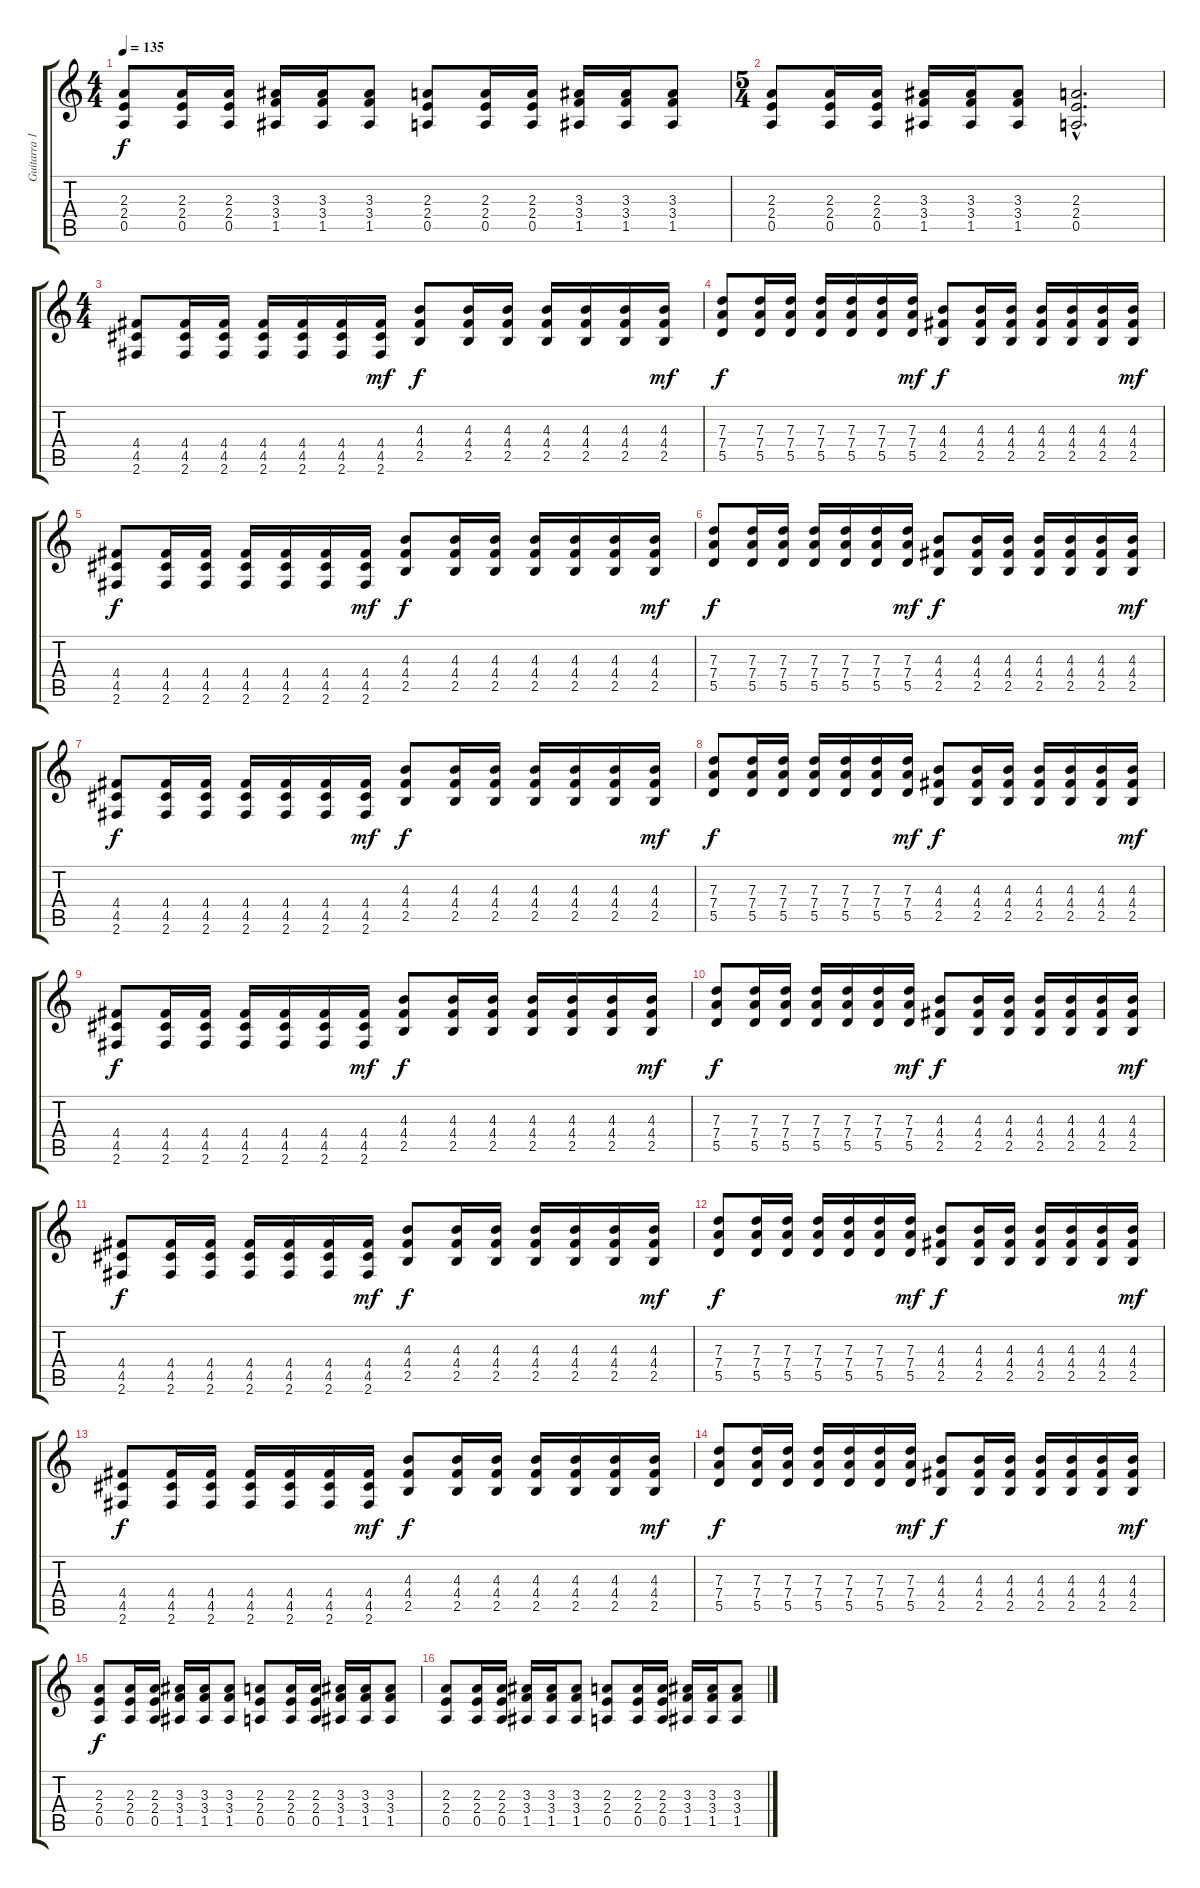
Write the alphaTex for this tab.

\track ("Guitarra 1" "Guitarra 1") {instrument electricguitarjazz}
\staff {score tabs}
\tuning (E4 B3 G3 D3 A2 E2) {hide}
\ts (4 4)
\tempo 135
\clef g2
\ks c
(2.3 2.4 0.5).8{dy f} (2.3 2.4 0.5).16 (2.3 2.4 0.5).16 (3.3 3.4 1.5).16 (3.3 3.4 1.5).16 (3.3 3.4 1.5).8 (2.3 2.4 0.5).8 (2.3 2.4 0.5).16 (2.3 2.4 0.5).16 (3.3 3.4 1.5).16 (3.3 3.4 1.5).16 (3.3 3.4 1.5).8 |
\ts (5 4)
(2.3 2.4 0.5).8 (2.3 2.4 0.5).16 (2.3 2.4 0.5).16 (3.3 3.4 1.5).16 (3.3 3.4 1.5).16 (3.3 3.4 1.5).8 (2.3{hac} 2.4{hac} 0.5{hac}).2{d} |
\ts (4 4)
(4.4 4.5 2.6).8 (4.4 4.5 2.6).16 (4.4 4.5 2.6).16 (4.4 4.5 2.6).16 (4.4 4.5 2.6).16 (4.4 4.5 2.6).16 (4.4 4.5 2.6).16{dy mf} (4.3 4.4 2.5).8{dy f} (4.3 4.4 2.5).16 (4.3 4.4 2.5).16 (4.3 4.4 2.5).16 (4.3 4.4 2.5).16 (4.3 4.4 2.5).16 (4.3 4.4 2.5).16{dy mf} |
(7.3 7.4 5.5).8{dy f} (7.3 7.4 5.5).16 (7.3 7.4 5.5).16 (7.3 7.4 5.5).16 (7.3 7.4 5.5).16 (7.3 7.4 5.5).16 (7.3 7.4 5.5).16{dy mf} (4.3 4.4 2.5).8{dy f} (4.3 4.4 2.5).16 (4.3 4.4 2.5).16 (4.3 4.4 2.5).16 (4.3 4.4 2.5).16 (4.3 4.4 2.5).16 (4.3 4.4 2.5).16{dy mf} |
(4.4 4.5 2.6).8{dy f} (4.4 4.5 2.6).16 (4.4 4.5 2.6).16 (4.4 4.5 2.6).16 (4.4 4.5 2.6).16 (4.4 4.5 2.6).16 (4.4 4.5 2.6).16{dy mf} (4.3 4.4 2.5).8{dy f} (4.3 4.4 2.5).16 (4.3 4.4 2.5).16 (4.3 4.4 2.5).16 (4.3 4.4 2.5).16 (4.3 4.4 2.5).16 (4.3 4.4 2.5).16{dy mf} |
(7.3 7.4 5.5).8{dy f} (7.3 7.4 5.5).16 (7.3 7.4 5.5).16 (7.3 7.4 5.5).16 (7.3 7.4 5.5).16 (7.3 7.4 5.5).16 (7.3 7.4 5.5).16{dy mf} (4.3 4.4 2.5).8{dy f} (4.3 4.4 2.5).16 (4.3 4.4 2.5).16 (4.3 4.4 2.5).16 (4.3 4.4 2.5).16 (4.3 4.4 2.5).16 (4.3 4.4 2.5).16{dy mf} |
(4.4 4.5 2.6).8{dy f} (4.4 4.5 2.6).16 (4.4 4.5 2.6).16 (4.4 4.5 2.6).16 (4.4 4.5 2.6).16 (4.4 4.5 2.6).16 (4.4 4.5 2.6).16{dy mf} (4.3 4.4 2.5).8{dy f} (4.3 4.4 2.5).16 (4.3 4.4 2.5).16 (4.3 4.4 2.5).16 (4.3 4.4 2.5).16 (4.3 4.4 2.5).16 (4.3 4.4 2.5).16{dy mf} |
(7.3 7.4 5.5).8{dy f} (7.3 7.4 5.5).16 (7.3 7.4 5.5).16 (7.3 7.4 5.5).16 (7.3 7.4 5.5).16 (7.3 7.4 5.5).16 (7.3 7.4 5.5).16{dy mf} (4.3 4.4 2.5).8{dy f} (4.3 4.4 2.5).16 (4.3 4.4 2.5).16 (4.3 4.4 2.5).16 (4.3 4.4 2.5).16 (4.3 4.4 2.5).16 (4.3 4.4 2.5).16{dy mf} |
(4.4 4.5 2.6).8{dy f} (4.4 4.5 2.6).16 (4.4 4.5 2.6).16 (4.4 4.5 2.6).16 (4.4 4.5 2.6).16 (4.4 4.5 2.6).16 (4.4 4.5 2.6).16{dy mf} (4.3 4.4 2.5).8{dy f} (4.3 4.4 2.5).16 (4.3 4.4 2.5).16 (4.3 4.4 2.5).16 (4.3 4.4 2.5).16 (4.3 4.4 2.5).16 (4.3 4.4 2.5).16{dy mf} |
(7.3 7.4 5.5).8{dy f} (7.3 7.4 5.5).16 (7.3 7.4 5.5).16 (7.3 7.4 5.5).16 (7.3 7.4 5.5).16 (7.3 7.4 5.5).16 (7.3 7.4 5.5).16{dy mf} (4.3 4.4 2.5).8{dy f} (4.3 4.4 2.5).16 (4.3 4.4 2.5).16 (4.3 4.4 2.5).16 (4.3 4.4 2.5).16 (4.3 4.4 2.5).16 (4.3 4.4 2.5).16{dy mf} |
(4.4 4.5 2.6).8{dy f} (4.4 4.5 2.6).16 (4.4 4.5 2.6).16 (4.4 4.5 2.6).16 (4.4 4.5 2.6).16 (4.4 4.5 2.6).16 (4.4 4.5 2.6).16{dy mf} (4.3 4.4 2.5).8{dy f} (4.3 4.4 2.5).16 (4.3 4.4 2.5).16 (4.3 4.4 2.5).16 (4.3 4.4 2.5).16 (4.3 4.4 2.5).16 (4.3 4.4 2.5).16{dy mf} |
(7.3 7.4 5.5).8{dy f} (7.3 7.4 5.5).16 (7.3 7.4 5.5).16 (7.3 7.4 5.5).16 (7.3 7.4 5.5).16 (7.3 7.4 5.5).16 (7.3 7.4 5.5).16{dy mf} (4.3 4.4 2.5).8{dy f} (4.3 4.4 2.5).16 (4.3 4.4 2.5).16 (4.3 4.4 2.5).16 (4.3 4.4 2.5).16 (4.3 4.4 2.5).16 (4.3 4.4 2.5).16{dy mf} |
(4.4 4.5 2.6).8{dy f} (4.4 4.5 2.6).16 (4.4 4.5 2.6).16 (4.4 4.5 2.6).16 (4.4 4.5 2.6).16 (4.4 4.5 2.6).16 (4.4 4.5 2.6).16{dy mf} (4.3 4.4 2.5).8{dy f} (4.3 4.4 2.5).16 (4.3 4.4 2.5).16 (4.3 4.4 2.5).16 (4.3 4.4 2.5).16 (4.3 4.4 2.5).16 (4.3 4.4 2.5).16{dy mf} |
(7.3 7.4 5.5).8{dy f} (7.3 7.4 5.5).16 (7.3 7.4 5.5).16 (7.3 7.4 5.5).16 (7.3 7.4 5.5).16 (7.3 7.4 5.5).16 (7.3 7.4 5.5).16{dy mf} (4.3 4.4 2.5).8{dy f} (4.3 4.4 2.5).16 (4.3 4.4 2.5).16 (4.3 4.4 2.5).16 (4.3 4.4 2.5).16 (4.3 4.4 2.5).16 (4.3 4.4 2.5).16{dy mf} |
(2.3 2.4 0.5).8{dy f} (2.3 2.4 0.5).16 (2.3 2.4 0.5).16 (3.3 3.4 1.5).16 (3.3 3.4 1.5).16 (3.3 3.4 1.5).8 (2.3 2.4 0.5).8 (2.3 2.4 0.5).16 (2.3 2.4 0.5).16 (3.3 3.4 1.5).16 (3.3 3.4 1.5).16 (3.3 3.4 1.5).8 |
(2.3 2.4 0.5).8 (2.3 2.4 0.5).16 (2.3 2.4 0.5).16 (3.3 3.4 1.5).16 (3.3 3.4 1.5).16 (3.3 3.4 1.5).8 (2.3 2.4 0.5).8 (2.3 2.4 0.5).16 (2.3 2.4 0.5).16 (3.3 3.4 1.5).16 (3.3 3.4 1.5).16 (3.3 3.4 1.5).8
